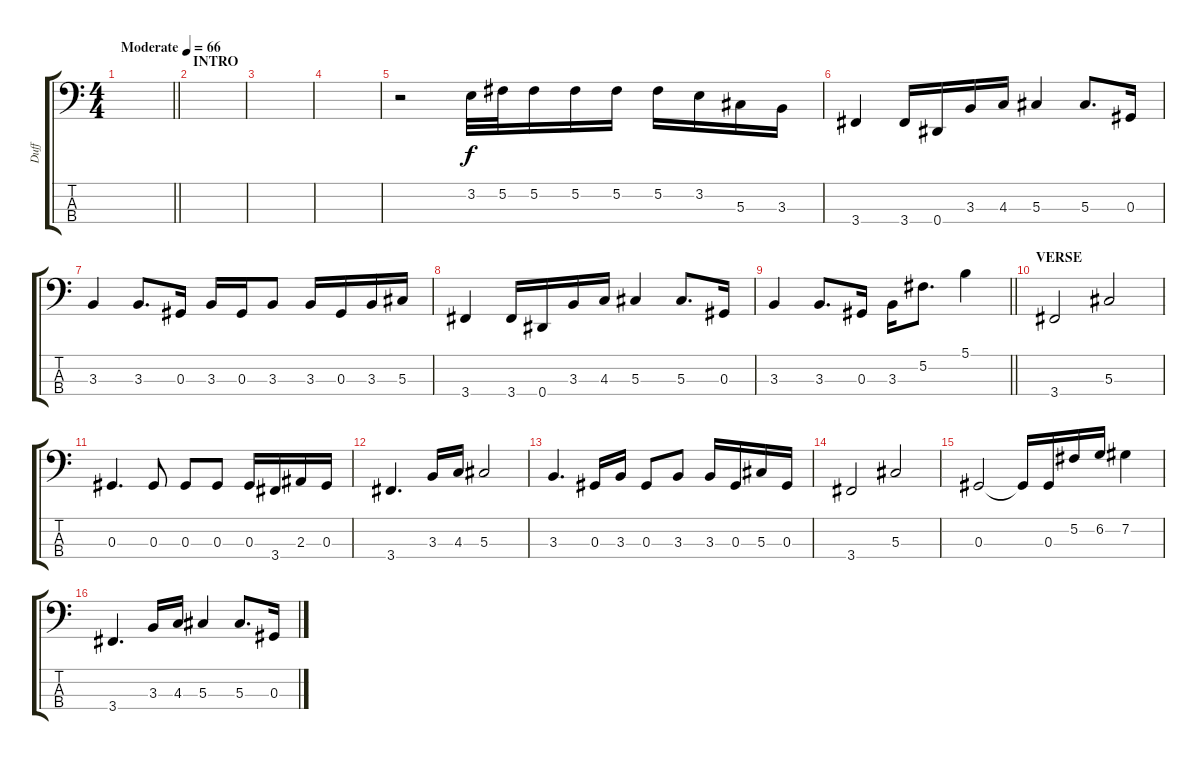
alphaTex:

\track ("Duff" "Duff") {instrument electricbassfinger}
\staff {score tabs}
\tuning (Gb2 Db2 Ab1 Eb1) {hide}
\ts (4 4)
\tempo (66 "Moderate")
\clef f4
\barLineRight lightlight
\ks c
|
\section ("" "INTRO")
|
|
|
r.2 3.2.32 5.2.32 5.2.16 5.2.16 5.2.16 5.2.16 3.2.16 5.3.16 3.3.16 |
3.4.4 3.4.16 0.4.16 3.3.16 4.3.16 5.3.4 5.3.8{d} 0.3.16 |
3.3.4 3.3.8{d} 0.3.16 3.3.16 0.3.16 3.3.8 3.3.16 0.3.16 3.3.16 5.3.16 |
3.4.4 3.4.16 0.4.16 3.3.16 4.3.16 5.3.4 5.3.8{d} 0.3.16 |
\barLineRight lightlight
3.3.4 3.3.8{d} 0.3.16 3.3.16 5.2.8{d} 5.1.4 |
\section ("" "VERSE")
3.4.2 5.3.2 |
0.3.4{d} 0.3.8 0.3.8 0.3.8 0.3.16 3.4.16 2.3.16 0.3.16 |
3.4.4{d} 3.3.16 4.3.16 5.3.2 |
3.3.4{d} 0.3.16 3.3.16 0.3.8 3.3.8 3.3.16 0.3.16 5.3.16 0.3.16 |
3.4.2 5.3.2 |
0.3.2 0.3{t}.16 0.3.16 5.2.16 6.2.16 7.2.4 |
3.4.4{d} 3.3.16 4.3.16 5.3.4 5.3.8{d} 0.3.16
